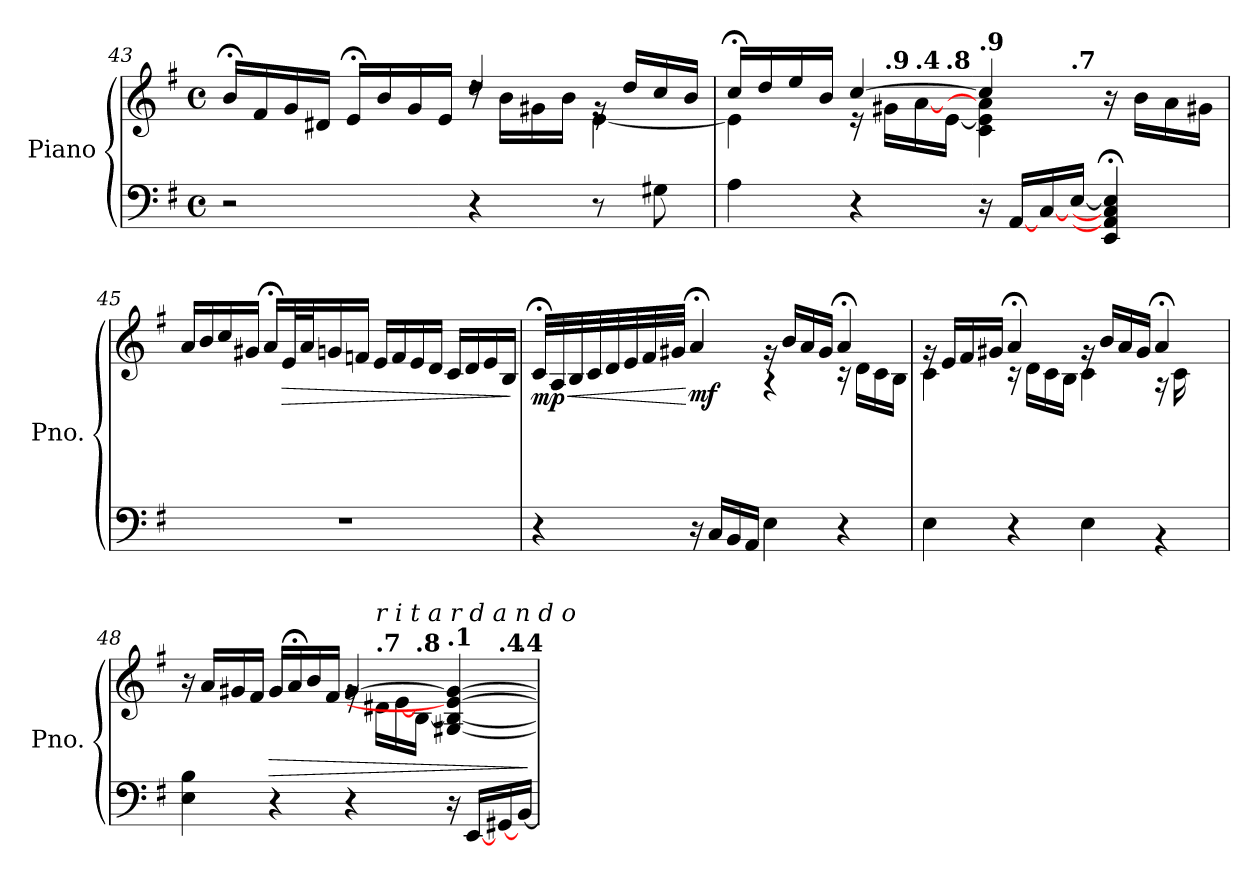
**kern	**kern	**dynam
*part1	*part1	*part1
*staff2	*staff1	*staff1/2
*I"Piano	*	*
*I'Pno.	*	*
*clefF4	*clefG2	*
*k[f#]	*k[f#]	*
*M4/4	*M4/4	*
*met(c)	*met(c)	*
=43	=43	=43
*	*^	*
2r	16b;</LL	2ryy	.
.	16f#/	.	.
.	16g/	.	.
.	16d#X/JJ	.	.
.	16e;</LL	.	.
.	16b/	.	.
.	16g/	.	.
.	16e/JJ	.	.
4r	4dd/	16rdd	.
.	.	16b<\LL	.
.	.	16g#X<\	.
.	.	16b\JJ	.
8r	16rg	[4e\	.
.	16dd/LL	.	.
8G#X<\	16cc/	.	.
.	16b/JJ	.	.
=44	=44	=44	=44
*	*^	*^	*
4A\	16cc;</LL	4e\]	2ryy	2ryy	.
.	16dd/	.	.	.	.
.	16ee/	.	.	.	.
.	16b/JJ	.	.	.	.
*	*MM68	*	*	*	*
4r	[4cc/	16r	.	.	.
*	*MM67	*	*	*	*
!	!	!LO:TX:a:B:t=.9	!	!	!
.	.	16g#X<\LL	.	.	.
*	*MM67	*	*	*	*
!	!	!LO:TX:a:B:t=.4	!	!	!
.	.	[16a\	.	.	.
*	*MM66	*	*	*	*
!	!	!LO:TX:a:B:t=.8	!	!	!
.	.	[16e\JJ	.	.	.
*	*MM65	*	*	*	*
!	!LO:TX:a:B:t=.9	!	!	!	!
16r	4cc/]	4c\ 4e\] 4a\]	16ryy	8.ryy	.
*	*MM66	*	*	*	*
[16AA</LL	.	.	4..ryy	.	.
*	*MM64	*	*	*	*
[16C</	.	.	.	.	.
*	*MM61	*	*	*	*
!	!	!	!	!LO:TX:a:B:t=.7	!
[16E</JJ	.	.	.	4ryy	.
*	*MM60	*	*	*	*
4EE/;<< 4AA/];<< 4C/];<< 4E/];<<	4rgyy	16r	.	.	.
*	*MM68	*	*	*	*
.	.	16b<\LL	.	.	.
.	.	16a\	.	.	.
.	.	16g#X\JJ	.	16ryy	.
*	*v	*v	*v	*v	*
!!LO:LB:g=z
=45	=45	=45
1r	16a/LL	.
.	16b/	.
.	16cc/	.
.	16g#X/JJ	.
.	16a;</LL	.
!	!	!LO:HP:b
.	32e/L	>
.	32a/J	.
.	16gn/	.
.	16fn/JJ	.
.	16e/LL	.
.	16f/	.
.	16e/	.
.	16d/JJ	.
.	16c/LL	.
.	16d/	.
.	16e/	.
.	16B/JJ	.
.	.	]
=46	=46	=46
!	!	!LO:HP:b
*	*^	*
!	!	!	!LO:DY:n=1:b
4r	32c;</LLL	2ryy	< mp
.	32A/	.	.
.	32B/	.	.
.	32c/	.	.
.	32d/	.	.
.	32e/	.	.
.	32f#/	.	.
.	32g#X/JJJ	.	.
!	!	!	!LO:DY:n=2:b
16r	4a;</	.	[ mf
16C</LL	.	.	.
16BB/	.	.	.
16AA/JJ	.	.	.
4E<\	16rg	4r	.
.	16b/LL	.	.
.	16a/	.	.
.	16g#/JJ	.	.
4r	4a;</	16r	.
.	.	16d<\LL	.
.	.	16c<\	.
.	.	16B<\JJ	.
=47	=47	=47	=47
*^	*	*	*
2..ryy	4E\	16rg	4c<\	.
.	.	16e/LL	.	.
.	.	16f#/	.	.
.	.	16g#X/JJ	.	.
.	4r	4a;</	16r	.
.	.	.	16d\LL	.
.	.	.	16c\	.
.	.	.	16B\JJ	.
.	4E\	16rg	4c\	.
.	.	16b/LL	.	.
.	.	16a/	.	.
.	.	16g#/JJ	.	.
.	4r	4a;</	16r	.
.	.	.	16c<\LL	.
16B/	.	.	8ryy	.
16A/JJ	.	.	.	.
*v	*v	*	*	*
!!LO:LB:g=z
=48	=48	=48	=48
*	*^	*^	*
4E\<< 4B\<<	16r	2ryy	2..ryy	2...ryy	.
.	16a/LL	.	.	.	.
.	16g#X/	.	.	.	.
.	16f#/JJ	.	.	.	.
!	!	!	!	!	!LO:HP:b
4r	16g#/LL	.	.	.	>
.	16a;</	.	.	.	.
.	16b/	.	.	.	.
.	16f#/JJ	.	.	.	.
*	*MM68	*	*	*	*
4r	[4g#/	16rg	.	.	.
*	*MM67	*	*	*	*
!	!	!LO:TX:a:B:t=.7	!	!	!
!	!	!LO:TX:a:i:t=r i t a r d a n d o	!	!	!
.	.	16d#X<\LL	.	.	.
*	*MM67	*	*	*	*
.	.	[16e\	.	.	.
*	*MM65	*	*	*	*
!	!	!LO:TX:a:B:t=.8	!	!	!
.	.	[16B\JJ	.	.	.
*	*MM64	*	*	*	*
!	!LO:TX:a:B:t=.1	!	!	!	!
16r	[4G#X/ 4B/_ 4e/_ 4g#/_	4ryy	.	.	.
*	*MM62	*	*	*	*
[16EE</LL	.	.	.	.	.
*	*MM59	*	*	*	*
!	!	!	!LO:TX:a:B:t=.4	!	!
[16GG#X</	.	.	8ryy	.	.
*	*MM56	*	*	*	*
!	!	!	!	!LO:TX:a:B:t=.4	!
[16BB</JJ	.	.	.	16ryy	.
.	.	.	.	.	]
*	*v	*v	*v	*v	*
=	=	=
*-	*-	*-
